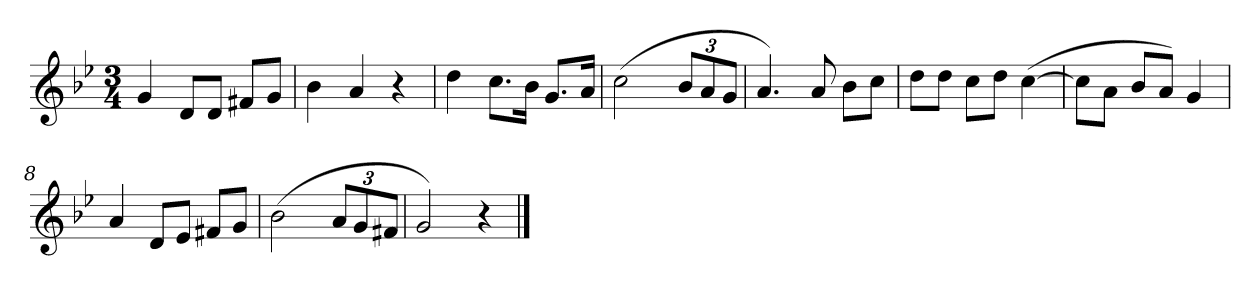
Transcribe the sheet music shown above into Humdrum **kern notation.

**kern
*part1
*staff1
*k[b-e-]
*M3/4
*MM120
=1
4g
8dL
8dJ
8f#XL
8gJ
=2
4b-
4a
4r
=3
4dd
8.ccL
16b-Jk
8.gL
16aJk
=4
(2cc
12b-L
12a
12gJ
=5
4.a)
8a
8b-L
8ccJ
=6
8ddL
8ddJ
8ccL
8ddJ
([4cc
=7
8ccL]
8aJ
8b-L
8aJ)
4g
=8
4a
8dL
8e-J
8f#XL
8gJ
=9
(2b-
12aL
12g
12f#XJ
=10
2g)
4r
==
*-
